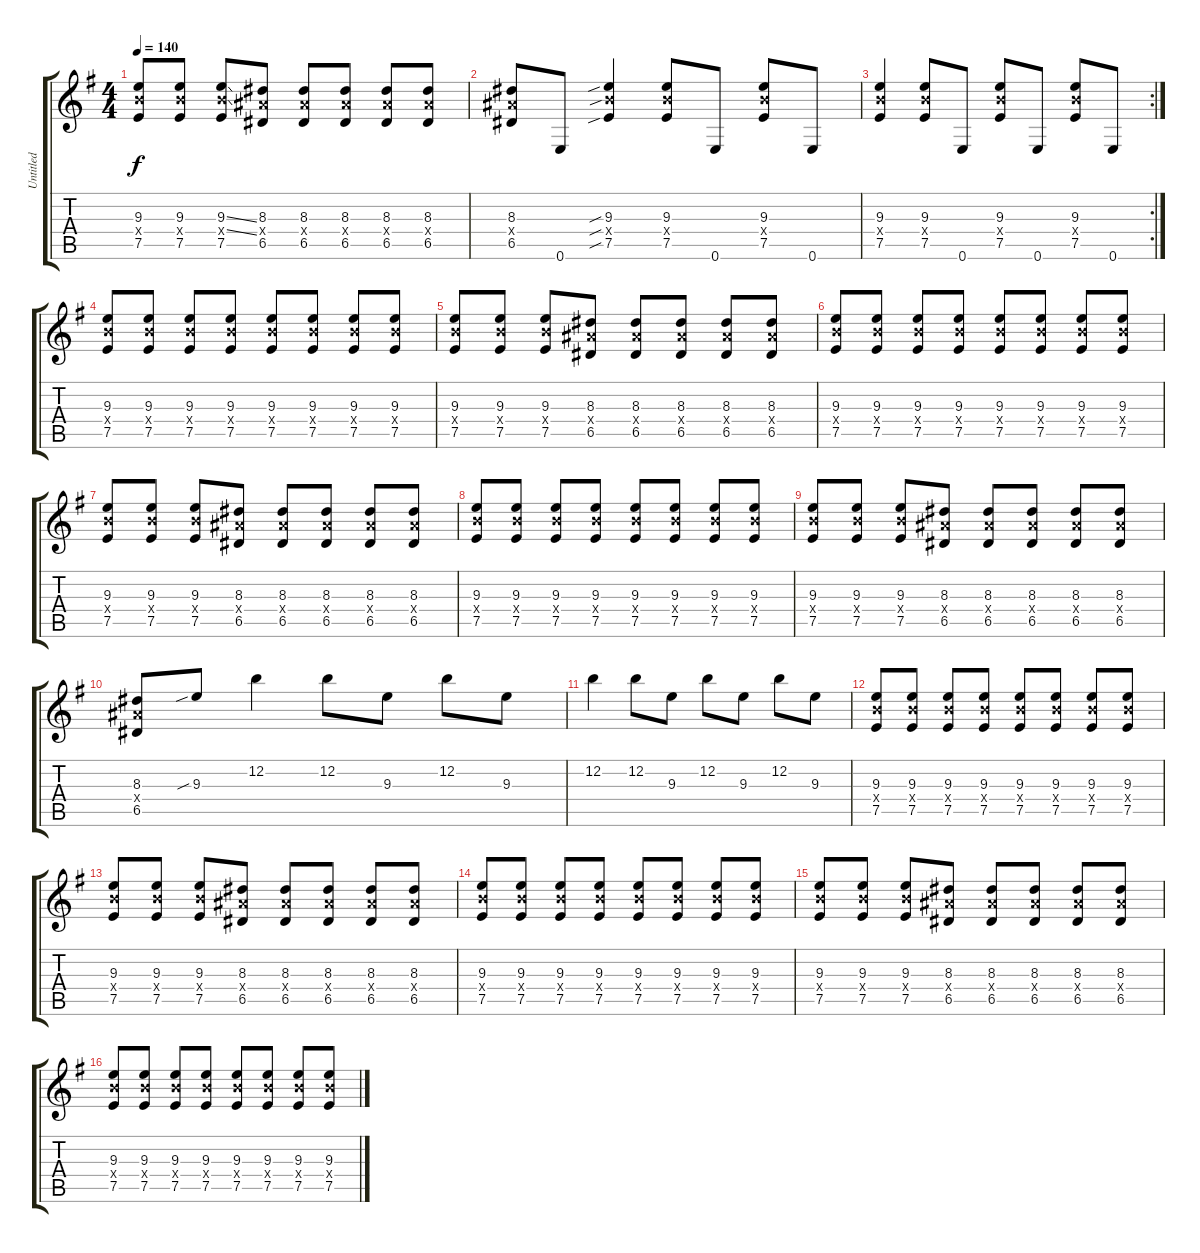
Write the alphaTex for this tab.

\track ("Untitled" "Untitled") {instrument distortionguitar}
\staff {score tabs}
\tuning (E4 B3 G3 D3 A2 E2) {hide}
\ts (4 4)
\tempo 140
\clef g2
\ks g
(9.3 9.4{x} 7.5).8{dy f} (9.3 9.4{x} 7.5).8 (9.3{ss} 9.4{ss x} 7.5).8 (8.3 8.4{x} 6.5).8 (8.3 8.4{x} 6.5).8 (8.3 8.4{x} 6.5).8 (8.3 8.4{x} 6.5).8 (8.3 8.4{x} 6.5).8 |
(8.3 8.4{x} 6.5).8 0.6.8 (9.3{sib} 9.4{sib x} 7.5{sib}).4 (9.3 9.4{x} 7.5).8 0.6.8 (9.3 9.4{x} 7.5).8 0.6.8 |
\rc 2
(9.3 9.4{x} 7.5).4 (9.3 9.4{x} 7.5).8 0.6.8 (9.3 9.4{x} 7.5).8 0.6.8 (9.3 9.4{x} 7.5).8 0.6.8 |
(9.3 9.4{x} 7.5).8 (9.3 9.4{x} 7.5).8 (9.3 9.4{x} 7.5).8 (9.3 9.4{x} 7.5).8 (9.3 9.4{x} 7.5).8 (9.3 9.4{x} 7.5).8 (9.3 9.4{x} 7.5).8 (9.3 9.4{x} 7.5).8 |
(9.3 9.4{x} 7.5).8 (9.3 9.4{x} 7.5).8 (9.3 9.4{x} 7.5).8 (8.3 8.4{x} 6.5).8 (8.3 8.4{x} 6.5).8 (8.3 8.4{x} 6.5).8 (8.3 8.4{x} 6.5).8 (8.3 8.4{x} 6.5).8 |
(9.3 9.4{x} 7.5).8 (9.3 9.4{x} 7.5).8 (9.3 9.4{x} 7.5).8 (9.3 9.4{x} 7.5).8 (9.3 9.4{x} 7.5).8 (9.3 9.4{x} 7.5).8 (9.3 9.4{x} 7.5).8 (9.3 9.4{x} 7.5).8 |
(9.3 9.4{x} 7.5).8 (9.3 9.4{x} 7.5).8 (9.3 9.4{x} 7.5).8 (8.3 8.4{x} 6.5).8 (8.3 8.4{x} 6.5).8 (8.3 8.4{x} 6.5).8 (8.3 8.4{x} 6.5).8 (8.3 8.4{x} 6.5).8 |
(9.3 9.4{x} 7.5).8 (9.3 9.4{x} 7.5).8 (9.3 9.4{x} 7.5).8 (9.3 9.4{x} 7.5).8 (9.3 9.4{x} 7.5).8 (9.3 9.4{x} 7.5).8 (9.3 9.4{x} 7.5).8 (9.3 9.4{x} 7.5).8 |
(9.3 9.4{x} 7.5).8 (9.3 9.4{x} 7.5).8 (9.3 9.4{x} 7.5).8 (8.3 8.4{x} 6.5).8 (8.3 8.4{x} 6.5).8 (8.3 8.4{x} 6.5).8 (8.3 8.4{x} 6.5).8 (8.3 8.4{x} 6.5).8 |
(8.3 8.4{x} 6.5).8 9.3{sib}.8 12.2.4 12.2.8 9.3.8 12.2.8 9.3.8 |
12.2.4 12.2.8 9.3.8 12.2.8 9.3.8 12.2.8 9.3.8 |
(9.3 9.4{x} 7.5).8 (9.3 9.4{x} 7.5).8 (9.3 9.4{x} 7.5).8 (9.3 9.4{x} 7.5).8 (9.3 9.4{x} 7.5).8 (9.3 9.4{x} 7.5).8 (9.3 9.4{x} 7.5).8 (9.3 9.4{x} 7.5).8 |
(9.3 9.4{x} 7.5).8 (9.3 9.4{x} 7.5).8 (9.3 9.4{x} 7.5).8 (8.3 8.4{x} 6.5).8 (8.3 8.4{x} 6.5).8 (8.3 8.4{x} 6.5).8 (8.3 8.4{x} 6.5).8 (8.3 8.4{x} 6.5).8 |
(9.3 9.4{x} 7.5).8 (9.3 9.4{x} 7.5).8 (9.3 9.4{x} 7.5).8 (9.3 9.4{x} 7.5).8 (9.3 9.4{x} 7.5).8 (9.3 9.4{x} 7.5).8 (9.3 9.4{x} 7.5).8 (9.3 9.4{x} 7.5).8 |
(9.3 9.4{x} 7.5).8 (9.3 9.4{x} 7.5).8 (9.3 9.4{x} 7.5).8 (8.3 8.4{x} 6.5).8 (8.3 8.4{x} 6.5).8 (8.3 8.4{x} 6.5).8 (8.3 8.4{x} 6.5).8 (8.3 8.4{x} 6.5).8 |
(9.3 9.4{x} 7.5).8 (9.3 9.4{x} 7.5).8 (9.3 9.4{x} 7.5).8 (9.3 9.4{x} 7.5).8 (9.3 9.4{x} 7.5).8 (9.3 9.4{x} 7.5).8 (9.3 9.4{x} 7.5).8 (9.3 9.4{x} 7.5).8
